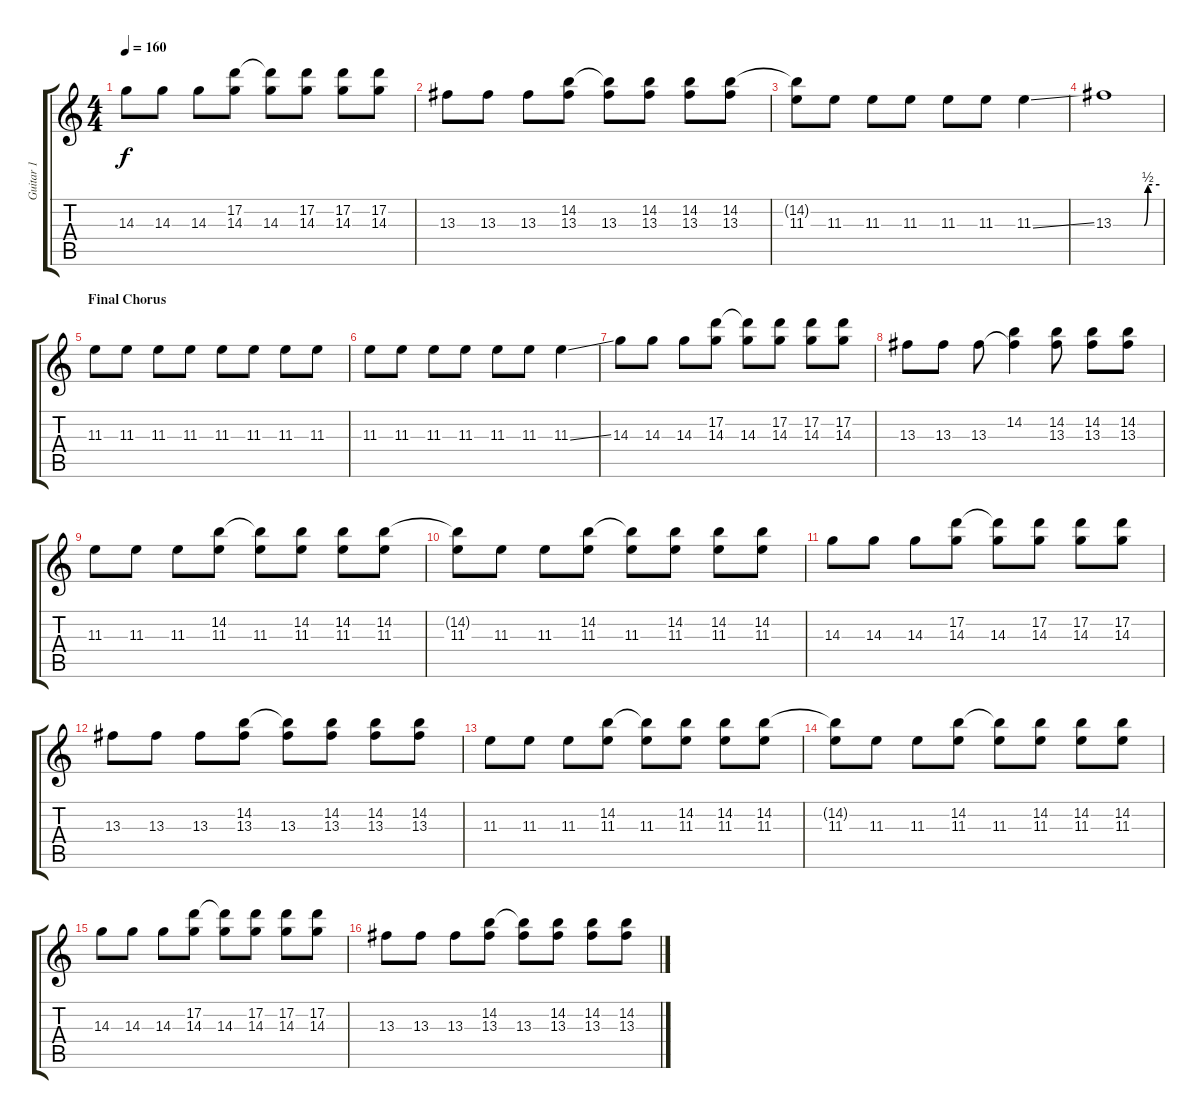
\track ("Guitar 1" "Guitar 1") {instrument distortionguitar}
\staff {score tabs}
\tuning (D4 A3 F3 C3 G2 C2) {hide}
\ts (4 4)
\tempo 160
\clef g2
\ks c
14.3.8{dy f} 14.3.8 14.3.8 (17.2 14.3).8 (17.2{t} 14.3).8 (17.2 14.3).8 (17.2 14.3).8 (17.2 14.3).8 |
13.3.8 13.3.8 13.3.8 (14.2 13.3).8 (14.2{t} 13.3).8 (14.2 13.3).8 (14.2 13.3).8 (14.2 13.3).8 |
(14.2{t} 11.3).8 11.3.8 11.3.8 11.3.8 11.3.8 11.3.8 11.3{ss}.4 |
13.3{be (custom 0 0 40 0 45 2 60 2)}.1 |
\section ("" "Final Chorus")
11.3.8 11.3.8 11.3.8 11.3.8 11.3.8 11.3.8 11.3.8 11.3.8 |
11.3.8 11.3.8 11.3.8 11.3.8 11.3.8 11.3.8 11.3{ss}.4 |
14.3.8 14.3.8 14.3.8 (17.2 14.3).8 (17.2{t} 14.3).8 (17.2 14.3).8 (17.2 14.3).8 (17.2 14.3).8 |
13.3.8 13.3.8 13.3.8 (14.2 13.3{t}).4 (14.2 13.3).8 (14.2 13.3).8 (14.2 13.3).8 |
11.3.8 11.3.8 11.3.8 (14.2 11.3).8 (14.2{t} 11.3).8 (14.2 11.3).8 (14.2 11.3).8 (14.2 11.3).8 |
(14.2{t} 11.3).8 11.3.8 11.3.8 (14.2 11.3).8 (14.2{t} 11.3).8 (14.2 11.3).8 (14.2 11.3).8 (14.2 11.3).8 |
14.3.8 14.3.8 14.3.8 (17.2 14.3).8 (17.2{t} 14.3).8 (17.2 14.3).8 (17.2 14.3).8 (17.2 14.3).8 |
13.3.8 13.3.8 13.3.8 (14.2 13.3).8 (14.2{t} 13.3).8 (14.2 13.3).8 (14.2 13.3).8 (14.2 13.3).8 |
11.3.8 11.3.8 11.3.8 (14.2 11.3).8 (14.2{t} 11.3).8 (14.2 11.3).8 (14.2 11.3).8 (14.2 11.3).8 |
(14.2{t} 11.3).8 11.3.8 11.3.8 (14.2 11.3).8 (14.2{t} 11.3).8 (14.2 11.3).8 (14.2 11.3).8 (14.2 11.3).8 |
14.3.8 14.3.8 14.3.8 (17.2 14.3).8 (17.2{t} 14.3).8 (17.2 14.3).8 (17.2 14.3).8 (17.2 14.3).8 |
13.3.8 13.3.8 13.3.8 (14.2 13.3).8 (14.2{t} 13.3).8 (14.2 13.3).8 (14.2 13.3).8 (14.2 13.3).8
